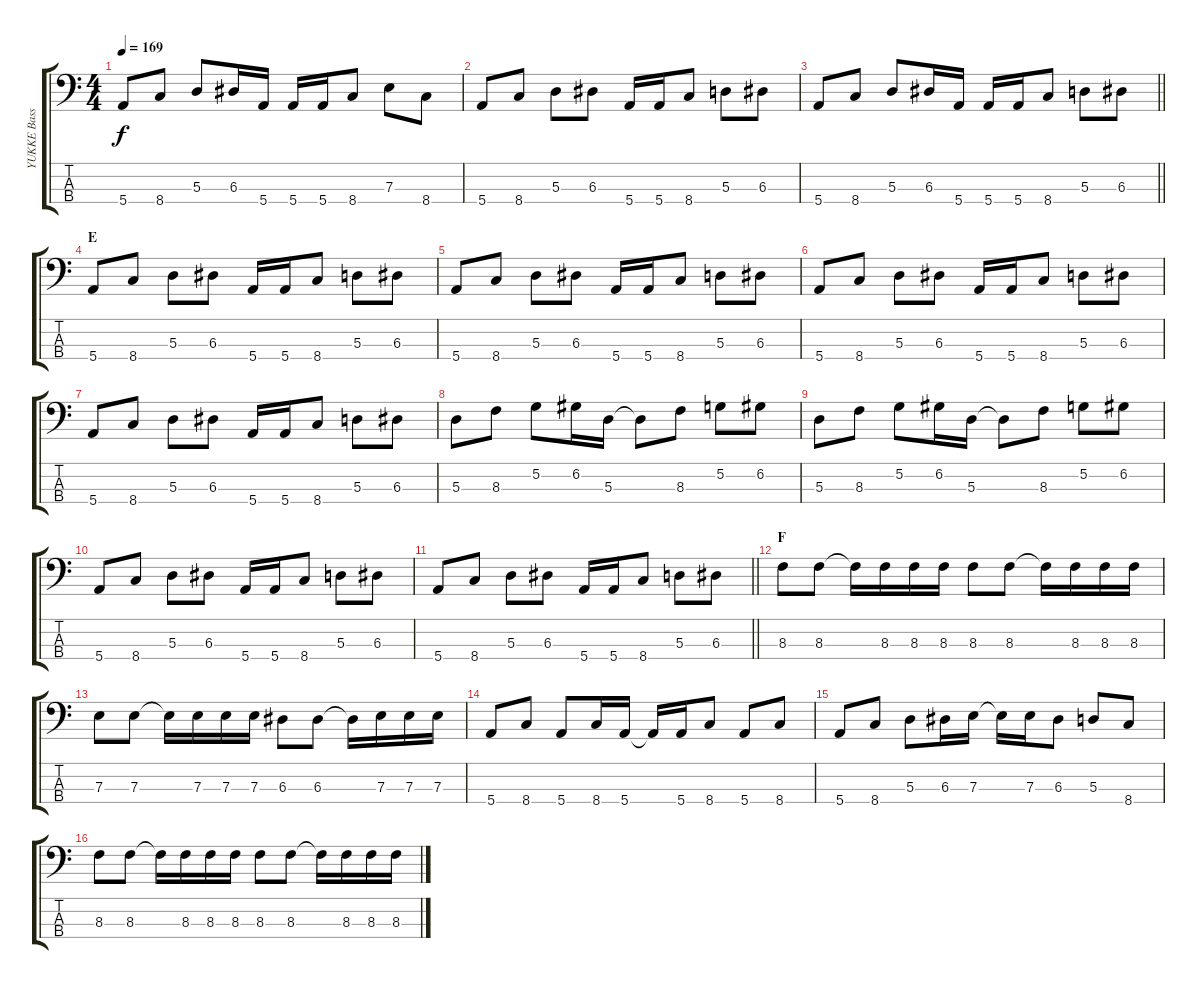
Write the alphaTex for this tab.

\track ("YUKKE Bass" "YUKKE Bass") {instrument electricbassfinger}
\staff {score tabs}
\tuning (G2 D2 A1 E1) {hide}
\ts (4 4)
\tempo 169
\clef f4
\ks c
5.4.8{dy f} 8.4.8 5.3.8 6.3.16 5.4.16 5.4.16 5.4.16 8.4.8 7.3.8 8.4.8 |
5.4.8 8.4.8 5.3.8 6.3.8 5.4.16 5.4.16 8.4.8 5.3.8 6.3.8 |
\barLineRight lightlight
5.4.8 8.4.8 5.3.8 6.3.16 5.4.16 5.4.16 5.4.16 8.4.8 5.3.8 6.3.8 |
\section ("" "E")
5.4.8 8.4.8 5.3.8 6.3.8 5.4.16 5.4.16 8.4.8 5.3.8 6.3.8 |
5.4.8 8.4.8 5.3.8 6.3.8 5.4.16 5.4.16 8.4.8 5.3.8 6.3.8 |
5.4.8 8.4.8 5.3.8 6.3.8 5.4.16 5.4.16 8.4.8 5.3.8 6.3.8 |
5.4.8 8.4.8 5.3.8 6.3.8 5.4.16 5.4.16 8.4.8 5.3.8 6.3.8 |
5.3.8 8.3.8 5.2.8 6.2.16 5.3.16 5.3{t}.8 8.3.8 5.2.8 6.2.8 |
5.3.8 8.3.8 5.2.8 6.2.16 5.3.16 5.3{t}.8 8.3.8 5.2.8 6.2.8 |
5.4.8 8.4.8 5.3.8 6.3.8 5.4.16 5.4.16 8.4.8 5.3.8 6.3.8 |
\barLineRight lightlight
5.4.8 8.4.8 5.3.8 6.3.8 5.4.16 5.4.16 8.4.8 5.3.8 6.3.8 |
\section ("" "F")
8.3.8 8.3.8 8.3{t}.16 8.3.16 8.3.16 8.3.16 8.3.8 8.3.8 8.3{t}.16 8.3.16 8.3.16 8.3.16 |
7.3.8 7.3.8 7.3{t}.16 7.3.16 7.3.16 7.3.16 6.3.8 6.3.8 6.3{t}.16 7.3.16 7.3.16 7.3.16 |
5.4.8 8.4.8 5.4.8 8.4.16 5.4.16 5.4{t}.16 5.4.16 8.4.8 5.4.8 8.4.8 |
5.4.8 8.4.8 5.3.8 6.3.16 7.3.16 7.3{t}.16 7.3.16 6.3.8 5.3.8 8.4.8 |
8.3.8 8.3.8 8.3{t}.16 8.3.16 8.3.16 8.3.16 8.3.8 8.3.8 8.3{t}.16 8.3.16 8.3.16 8.3.16
